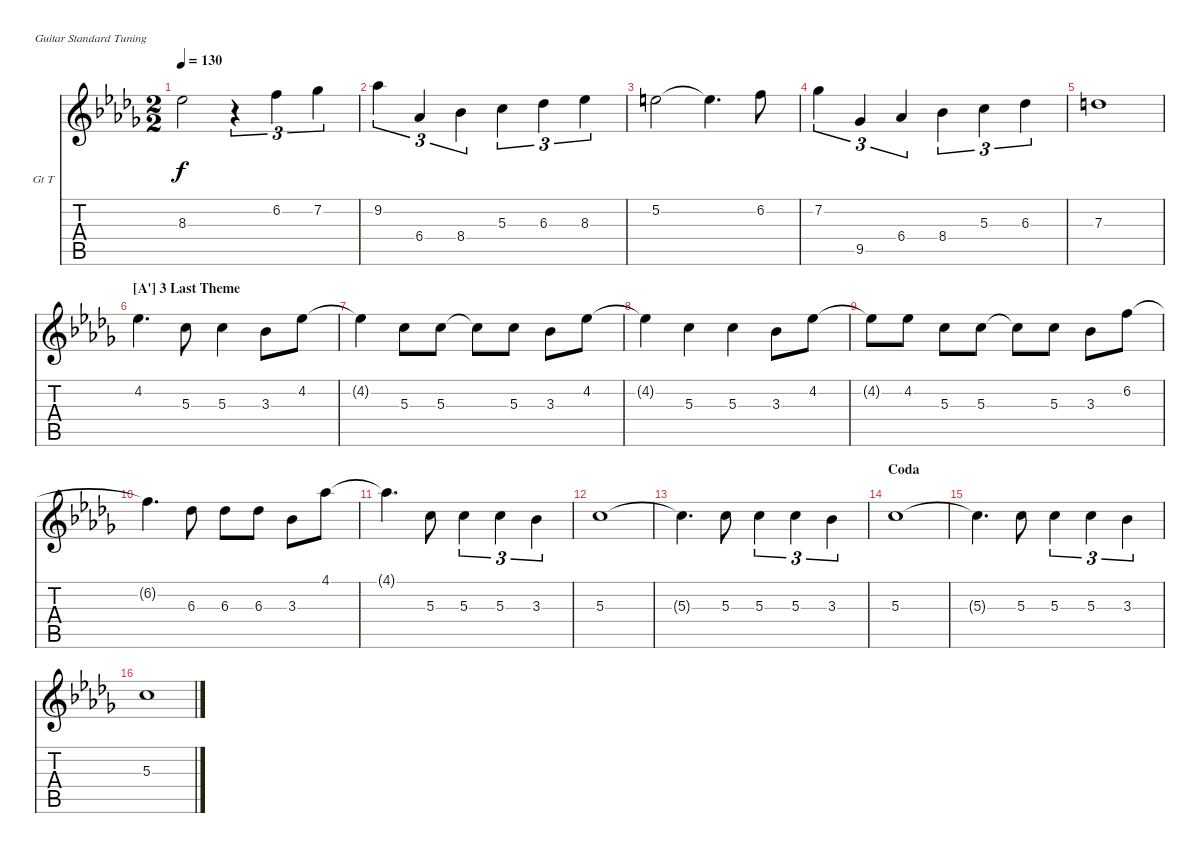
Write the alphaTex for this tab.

\defaultSystemsLayout 4
\bracketExtendMode nobrackets
\firstSystemTrackNameOrientation horizontal
\otherSystemsTrackNameOrientation horizontal
\chordDiagramsInScore
\track ("Guitar Theme" "Gt T") {instrument acousticguitarsteel}
\staff {score tabs}
\tuning (E4 B3 G3 D3 A2 E2)
\ts (2 2)
\tempo 130
\clef g2
\ks db
8.3{t}.2{dy f} r.4{tu (3 2)} 6.2.4{tu (3 2)} 7.2.4{tu (3 2)} |
9.2.4{tu (3 2)} 6.4.4{tu (3 2)} 8.4.4{tu (3 2)} 5.3.4{tu (3 2)} 6.3.4{tu (3 2)} 8.3.4{tu (3 2)} |
5.2.2 5.2{t}.4{d} 6.2.8 |
7.2.4{tu (3 2)} 9.5.4{tu (3 2)} 6.4.4{tu (3 2)} 8.4.4{tu (3 2)} 5.3.4{tu (3 2)} 6.3.4{tu (3 2)} |
7.3.1 |
\section ("A'" "3 Last Theme")
4.2.4{d} 5.3.8 5.3.4 3.3.8 4.2.8 |
4.2{t}.4 5.3.8 5.3.8 5.3{t}.8 5.3.8 3.3.8 4.2.8 |
4.2{t}.4 5.3.4 5.3.4 3.3.8 4.2.8 |
4.2{t}.8 4.2.8 5.3.8 5.3.8 5.3{t}.8 5.3.8 3.3.8 6.2.8 |
6.2{t}.4{d} 6.3.8 6.3.8 6.3.8 3.3.8 4.1.8 |
4.1{t}.4{d} 5.3.8 5.3.4{tu (3 2)} 5.3.4{tu (3 2)} 3.3.4{tu (3 2)} |
5.3.1 |
5.3{t}.4{d} 5.3.8 5.3.4{tu (3 2)} 5.3.4{tu (3 2)} 3.3.4{tu (3 2)} |
\section ("" "Coda")
5.3.1 |
5.3{t}.4{d} 5.3.8 5.3.4{tu (3 2)} 5.3.4{tu (3 2)} 3.3.4{tu (3 2)} |
5.3.1
